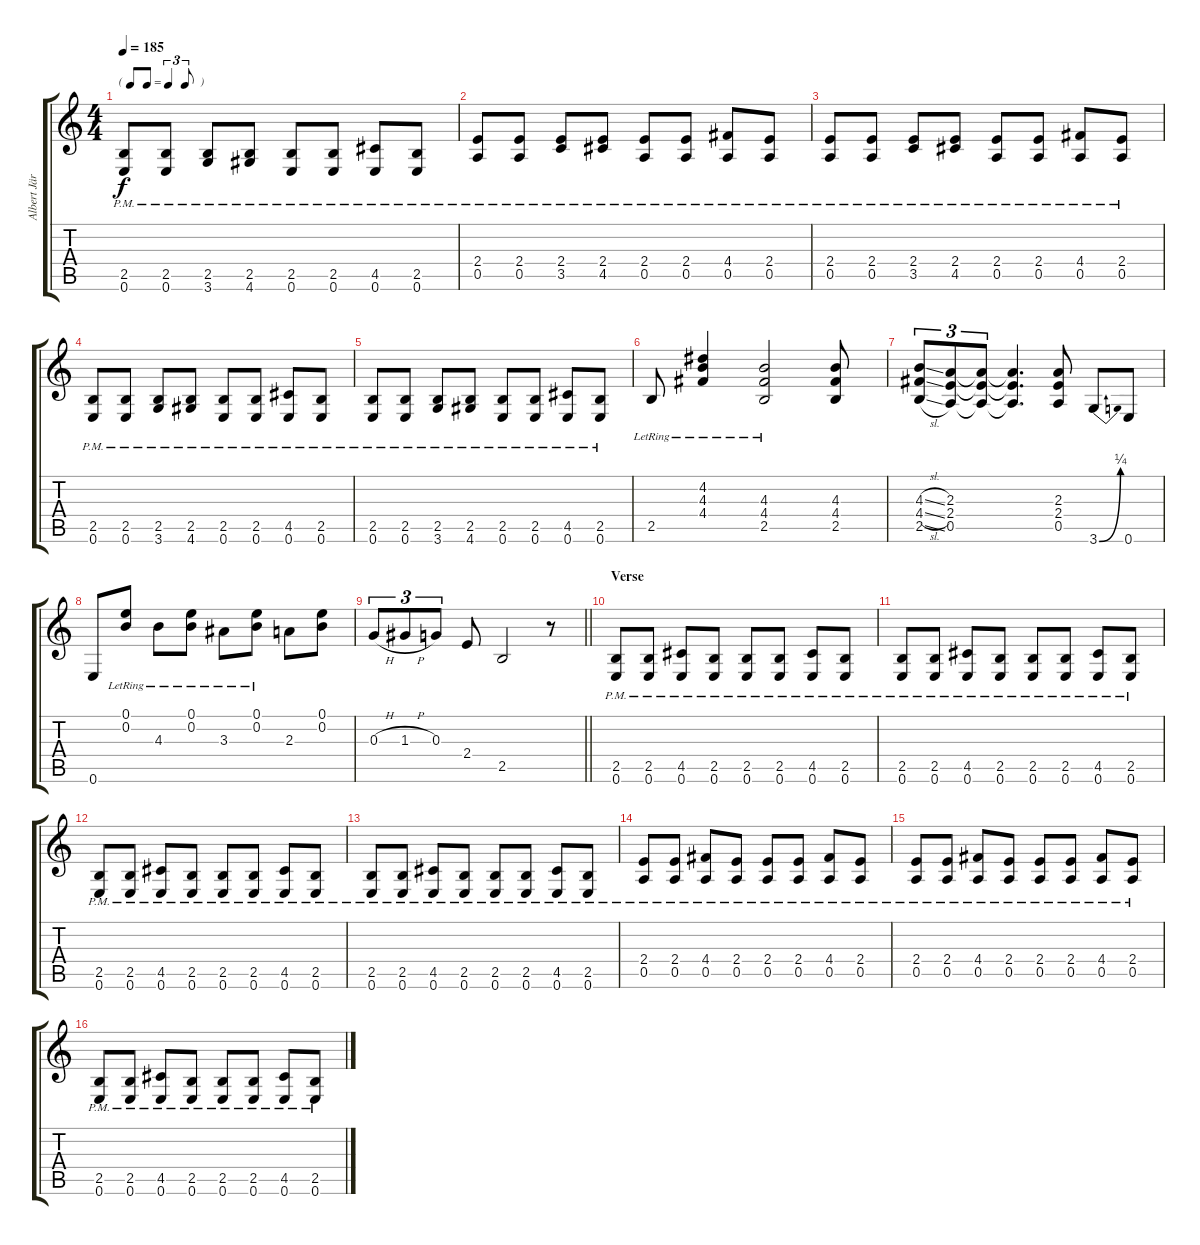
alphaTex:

\track ("Albert Järvinen" "Albert Jär") {instrument overdrivenguitar}
\staff {score tabs}
\tuning (E4 B3 G3 D3 A2 E2) {hide}
\ts (4 4)
\tf triplet8th
\tempo 185
\clef g2
\ks c
(2.5{pm} 0.6{pm}).8{dy f} (2.5{pm} 0.6{pm}).8 (2.5{pm} 3.6{pm}).8 (2.5{pm} 4.6{pm}).8 (2.5{pm} 0.6{pm}).8 (2.5{pm} 0.6{pm}).8 (4.5{pm} 0.6{pm}).8 (2.5{pm} 0.6{pm}).8 |
(2.4 0.5{pm}).8 (2.4 0.5{pm}).8 (2.4 3.5{pm}).8 (2.4 4.5{pm}).8 (2.4 0.5{pm}).8 (2.4 0.5{pm}).8 (4.4 0.5{pm}).8 (2.4 0.5{pm}).8 |
(2.4 0.5{pm}).8 (2.4 0.5{pm}).8 (2.4 3.5{pm}).8 (2.4 4.5{pm}).8 (2.4 0.5{pm}).8 (2.4 0.5{pm}).8 (4.4 0.5{pm}).8 (2.4 0.5{pm}).8 |
(2.5{pm} 0.6{pm}).8 (2.5{pm} 0.6{pm}).8 (2.5{pm} 3.6{pm}).8 (2.5{pm} 4.6{pm}).8 (2.5{pm} 0.6{pm}).8 (2.5{pm} 0.6{pm}).8 (4.5{pm} 0.6{pm}).8 (2.5{pm} 0.6{pm}).8 |
(2.5{pm} 0.6{pm}).8 (2.5{pm} 0.6{pm}).8 (2.5{pm} 3.6{pm}).8 (2.5{pm} 4.6{pm}).8 (2.5{pm} 0.6{pm}).8 (2.5{pm} 0.6{pm}).8 (4.5{pm} 0.6{pm}).8 (2.5{pm} 0.6{pm}).8 |
2.5{lr}.8 (4.2{lr} 4.3{lr} 4.4{lr}).4 (4.3{lr} 4.4{lr} 2.5{lr}).2 (4.3 4.4 2.5).8 |
(4.3{sl} 4.4{sl} 2.5{sl}).8{tu (3 2)} (2.3 2.4 0.5).8{tu (3 2)} (2.3{t} 2.4{t} 0.5{t}).8{tu (3 2)} (2.3{t} 2.4{t} 0.5{t}).4{d} (2.3 2.4 0.5).8 3.6{be (bend 0 0 60 1)}.8 0.6.8 |
0.6.8 (0.1{lr} 0.2{lr}).8 4.3{lr}.8 (0.1{lr} 0.2{lr}).8 3.3{lr}.8 (0.1{lr} 0.2{lr}).8 2.3.8 (0.1 0.2).8 |
\barLineRight lightlight
0.3{h}.8{tu (3 2)} 1.3{h}.8{tu (3 2)} 0.3.8{tu (3 2)} 2.4.8 2.5.2 r.8 |
\section ("" "Verse")
(2.5{pm} 0.6{pm}).8 (2.5{pm} 0.6{pm}).8 (4.5{pm} 0.6{pm}).8 (2.5{pm} 0.6{pm}).8 (2.5{pm} 0.6{pm}).8 (2.5{pm} 0.6{pm}).8 (4.5{pm} 0.6{pm}).8 (2.5{pm} 0.6{pm}).8 |
(2.5{pm} 0.6{pm}).8 (2.5{pm} 0.6{pm}).8 (4.5{pm} 0.6{pm}).8 (2.5{pm} 0.6{pm}).8 (2.5{pm} 0.6{pm}).8 (2.5{pm} 0.6{pm}).8 (4.5{pm} 0.6{pm}).8 (2.5{pm} 0.6{pm}).8 |
(2.5{pm} 0.6{pm}).8 (2.5{pm} 0.6{pm}).8 (4.5{pm} 0.6{pm}).8 (2.5{pm} 0.6{pm}).8 (2.5{pm} 0.6{pm}).8 (2.5{pm} 0.6{pm}).8 (4.5{pm} 0.6{pm}).8 (2.5{pm} 0.6{pm}).8 |
(2.5{pm} 0.6{pm}).8 (2.5{pm} 0.6{pm}).8 (4.5{pm} 0.6{pm}).8 (2.5{pm} 0.6{pm}).8 (2.5{pm} 0.6{pm}).8 (2.5{pm} 0.6{pm}).8 (4.5{pm} 0.6{pm}).8 (2.5{pm} 0.6{pm}).8 |
(2.4{pm} 0.5{pm}).8 (2.4{pm} 0.5{pm}).8 (4.4{pm} 0.5{pm}).8 (2.4{pm} 0.5{pm}).8 (2.4{pm} 0.5{pm}).8 (2.4{pm} 0.5{pm}).8 (4.4{pm} 0.5{pm}).8 (2.4{pm} 0.5{pm}).8 |
(2.4{pm} 0.5{pm}).8 (2.4{pm} 0.5{pm}).8 (4.4{pm} 0.5{pm}).8 (2.4{pm} 0.5{pm}).8 (2.4{pm} 0.5{pm}).8 (2.4{pm} 0.5{pm}).8 (4.4{pm} 0.5{pm}).8 (2.4{pm} 0.5{pm}).8 |
(2.5{pm} 0.6{pm}).8 (2.5{pm} 0.6{pm}).8 (4.5{pm} 0.6{pm}).8 (2.5{pm} 0.6{pm}).8 (2.5{pm} 0.6{pm}).8 (2.5{pm} 0.6{pm}).8 (4.5{pm} 0.6{pm}).8 (2.5{pm} 0.6{pm}).8
